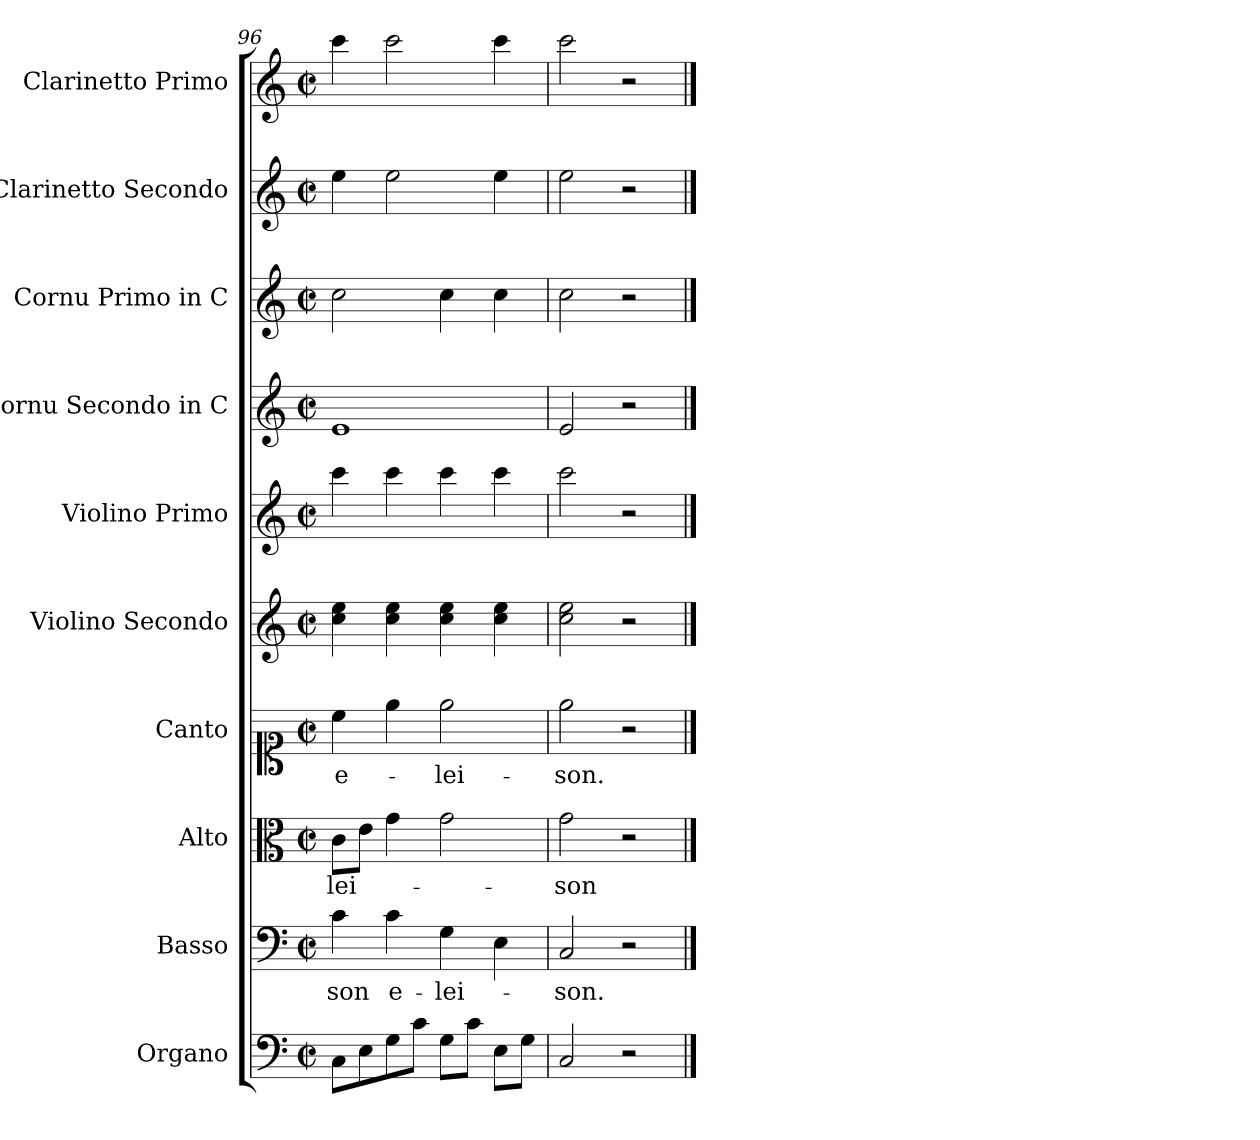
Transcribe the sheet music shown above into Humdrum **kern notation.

**kern	**kern	**text	**kern	**text	**kern	**text	**kern	**kern	**kern	**kern	**kern	**kern
*part10	*part9	*part9	*part8	*part8	*part7	*part7	*part6	*part5	*part4	*part3	*part2	*part1
*staff10	*staff9	*staff9	*staff8	*staff8	*staff7	*staff7	*staff6	*staff5	*staff4	*staff3	*staff2	*staff1
*I"Organo	*I"Basso	*	*I"Alto	*	*I"Canto	*	*I"Violino Secondo	*I"Violino Primo	*I"Cornu Secondo in C	*I"Cornu Primo in C	*I"Clarinetto Secondo	*I"Clarinetto Primo
*I'Org	*I'B	*	*I'A	*	*I'C	*	*	*I'Vln I	*	*I'Cor I	*	*I'Cl I
*clefF4	*clefF4	*	*clefC3	*	*clefC1	*	*clefG2	*clefG2	*clefG2	*clefG2	*clefG2	*clefG2
*k[]	*k[]	*	*k[]	*	*k[]	*	*k[]	*k[]	*k[]	*k[]	*k[]	*k[]
*M2/2	*M2/2	*	*M2/2	*	*M2/2	*	*M2/2	*M2/2	*M2/2	*M2/2	*M2/2	*M2/2
*met(c|)	*met(c|)	*	*met(c|)	*	*met(c|)	*	*met(c|)	*met(c|)	*met(c|)	*met(c|)	*met(c|)	*met(c|)
=96	=96	=96	=96	=96	=96	=96	=96	=96	=96	=96	=96	=96
8CL	4c	-son	8cL	-lei-	4cc	e-	4cc 4ee	4ccc	1e	2cc	4ee	4ccc
8E	.	.	8eJ	.	.	.	.	.	.	.	.	.
8G	4c	e-	4g	.	4ee	.	4cc 4ee	4ccc	.	.	2ee	2ccc
8cJ	.	.	.	.	.	.	.	.	.	.	.	.
8GL	4G	-lei-	2g	.	2ee	-lei-	4cc 4ee	4ccc	.	4cc	.	.
8cJ	.	.	.	.	.	.	.	.	.	.	.	.
8EL	4E	.	.	.	.	.	4cc 4ee	4ccc	.	4cc	4ee	4ccc
8GJ	.	.	.	.	.	.	.	.	.	.	.	.
=97	=97	=97	=97	=97	=97	=97	=97	=97	=97	=97	=97	=97
2C	2C	-son.	2g	-son	2ee	-son.	2cc 2ee	2ccc	2e	2cc	2ee	2ccc
2r	2r	.	2r	.	2r	.	2r	2r	2r	2r	2r	2r
==	==	==	==	==	==	==	==	==	==	==	==	==
*-	*-	*-	*-	*-	*-	*-	*-	*-	*-	*-	*-	*-
